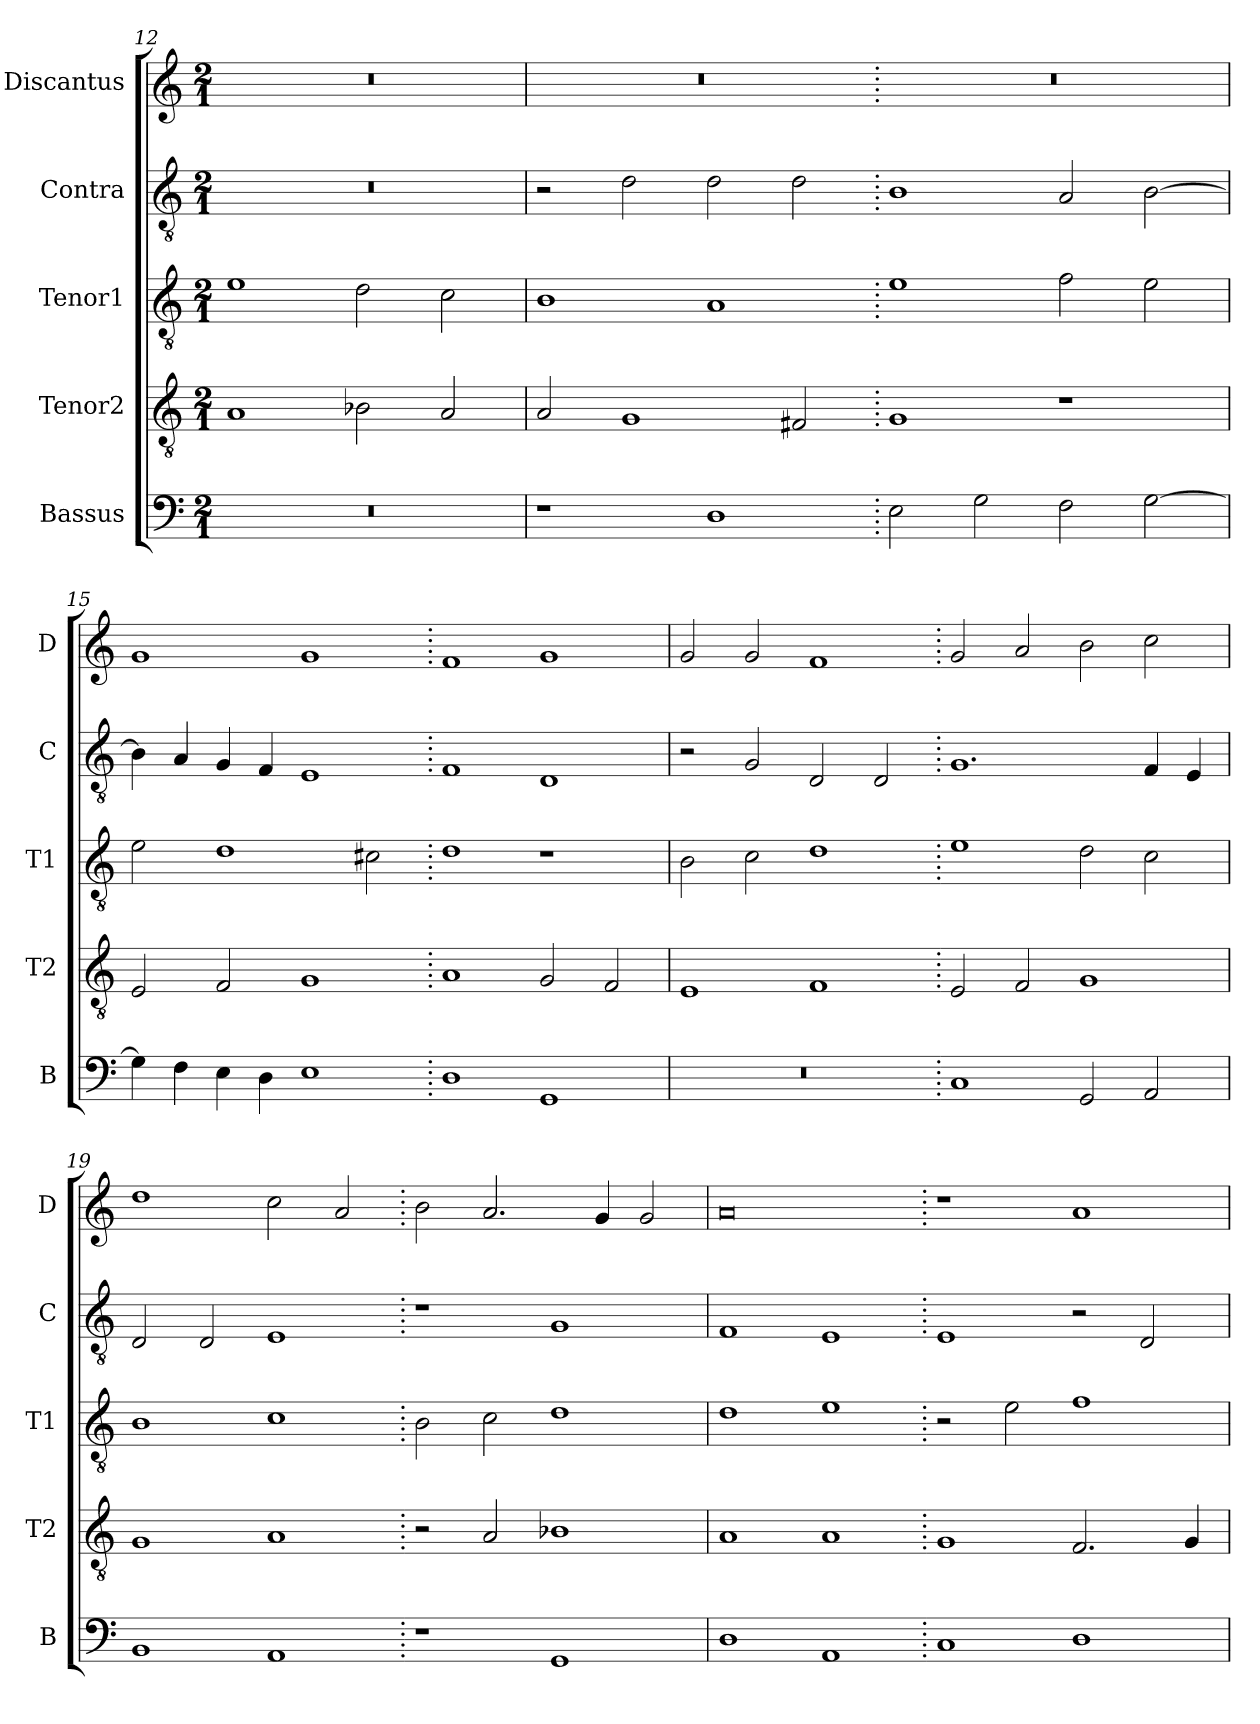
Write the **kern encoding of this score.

**kern	**kern	**kern	**kern	**kern
*part5	*part4	*part3	*part2	*part1
*staff5	*staff4	*staff3	*staff2	*staff1
*I"Bassus	*I"Tenor2	*I"Tenor1	*I"Contra	*I"Discantus
*I'B	*I'T2	*I'T1	*I'C	*I'D
*clefF4	*clefGv2	*clefGv2	*clefGv2	*clefG2
*k[]	*k[]	*k[]	*k[]	*k[]
*M2/1	*M2/1	*M2/1	*M2/1	*M2/1
=12	=12	=12	=12	=12
0r	1A	1e	0r	0r
.	2B-X\	2d\	.	.
.	2A/	2c\	.	.
=13	=13	=13	=13	=13
1r	2A/	1B	2r	0r
.	1G	.	2d\	.
1D	.	1A	2d\	.
.	2F#X/	.	2d\	.
=14.	=14.	=14.	=14.	=14.
2E\	1G	1e	1B	0r
2G\	.	.	.	.
2F\	1r	2f\	2A/	.
[2G\	.	2e\	[2B\	.
=15	=15	=15	=15	=15
4G\]	2E/	2e\	4B\]	1g
4F\	.	.	4A/	.
4E\	2F/	1d	4G/	.
4D\	.	.	4F/	.
1E	1G	.	1E	1g
.	.	2c#X\	.	.
=16.	=16.	=16.	=16.	=16.
1D	1A	1d	1F	1f
1GG	2G/	1r	1D	1g
.	2F/	.	.	.
=17	=17	=17	=17	=17
0r	1E	2B\	2r	2g/
.	.	2c\	2G/	2g/
.	1F	1d	2D/	1f
.	.	.	2D/	.
=18.	=18.	=18.	=18.	=18.
1C	2E/	1e	1.G	2g/
.	2F/	.	.	2a/
2GG/	1G	2d\	.	2b\
2AA/	.	2c\	4F/	2cc\
.	.	.	4E/	.
=19	=19	=19	=19	=19
1BB	1G	1B	2D/	1dd
.	.	.	2D/	.
1AA	1A	1c	1E	2cc\
.	.	.	.	2a/
=20.	=20.	=20.	=20.	=20.
1r	2r	2B\	1r	2b\
.	2A/	2c\	.	2.a/
1GG	1B-X	1d	1G	.
.	.	.	.	4g/
.	.	.	.	2g/
=21	=21	=21	=21	=21
1D	1A	1d	1F	0a
1AA	1A	1e	1E	.
=22.	=22.	=22.	=22.	=22.
1C	1G	2r	1E	1r
.	.	2e\	.	.
1D	2.F/	1f	2r	1a
.	.	.	2D/	.
.	4G/	.	.	.
=	=	=	=	=
*-	*-	*-	*-	*-
